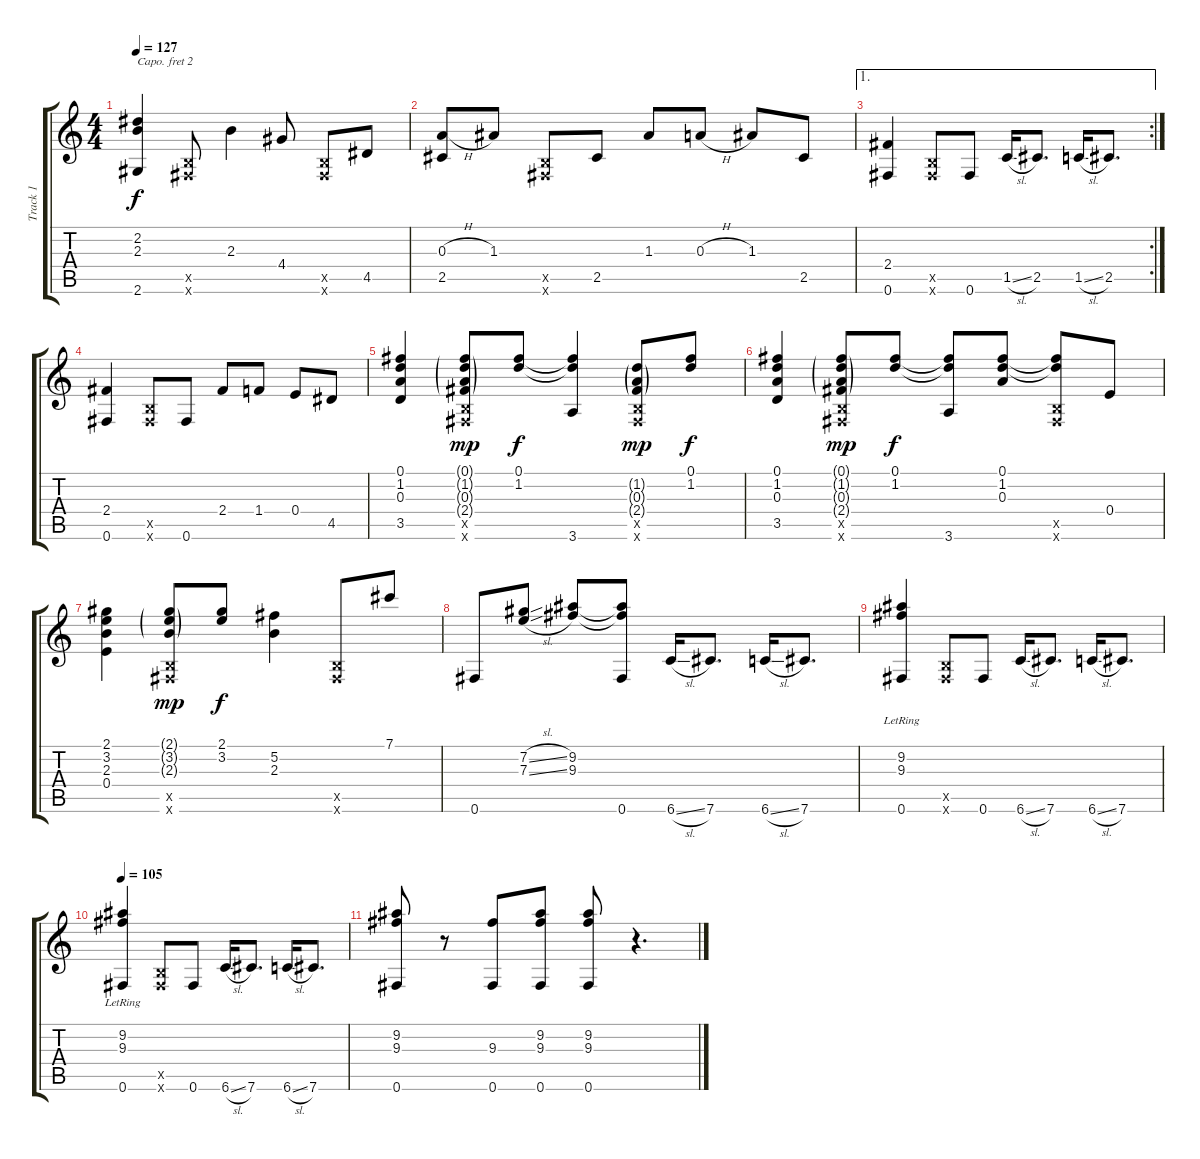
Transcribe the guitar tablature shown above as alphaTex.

\track ("Track 1" "Track 1") {instrument acousticguitarsteel}
\staff {score tabs}
\capo 2
\tuning (E4 B3 G3 D3 A2 E2) {hide}
\ts (4 4)
\tempo 127
\clef g2
\ks c
(2.2{t} 2.3{t} 2.6).4{dy f} (0.5{x} 0.6{x}).8 2.3.4 4.4.8 (0.5{x} 0.6{x}).8 4.5.8 |
(0.3{h} 2.5).8 1.3.8 (0.5{x} 0.6{x}).8 2.5.8 1.3.8 0.3{h}.8 1.3.8 2.5.8 |
\ae 1
\rc 2
(2.4 0.6).4 (0.5{x} 0.6{x}).8 0.6.8 1.5{sl}.16 2.5.8{d} 1.5{sl}.16 2.5.8{d} |
(2.4 0.6).4 (0.5{x} 0.6{x}).8 0.6.8 2.4.8 1.4.8 0.4.8 4.5.8 |
(0.1 1.2 0.3 3.5).4 (0.1{g} 1.2{g} 0.3{g} 2.4{g} 0.5{x} 0.6{x}).8{dy mp} (0.1 1.2).8{dy f} (0.1{t} 1.2{t} 3.6).4 (1.2{g} 0.3{g} 2.4{g} 0.5{x} 0.6{x}).8{dy mp} (0.1 1.2).8{dy f} |
(0.1 1.2 0.3 3.5).4 (0.1{g} 1.2{g} 0.3{g} 2.4{g} 0.5{x} 0.6{x}).8{dy mp} (0.1 1.2).8{dy f} (0.1{t} 1.2{t} 3.6).8 (0.1 1.2 0.3).8 (0.1{t} 1.2{t} 0.5{x} 0.6{x}).8 0.4.8 |
(2.1 3.2 2.3 0.4).4 (2.1{g} 3.2{g} 2.3{g} 0.5{x} 0.6{x}).8{dy mp} (2.1 3.2).8{dy f} (5.2 2.3).4 (0.5{x} 0.6{x}).8 7.1.8 |
0.6.8 (7.2{sl} 7.3{sl}).8 (9.2 9.3).8 (9.2{t} 9.3{t} 0.6).8 6.6{sl}.16 7.6.8{d} 6.6{sl}.16 7.6.8{d} |
(9.2{lr} 9.3{lr} 0.6).4 (0.5{x} 0.6{x}).8 0.6.8 6.6{sl}.16 7.6.8{d} 6.6{sl}.16 7.6.8{d} |
\tempo 105
(9.2{lr} 9.3{lr} 0.6).4 (0.5{x} 0.6{x}).8 0.6.8 6.6{sl}.16 7.6.8{d} 6.6{sl}.16 7.6.8{d} |
(9.2 9.3 0.6).8 r.8 (9.3 0.6).8 (9.2 9.3 0.6).8 (9.2 9.3 0.6).8 r.4{d}
